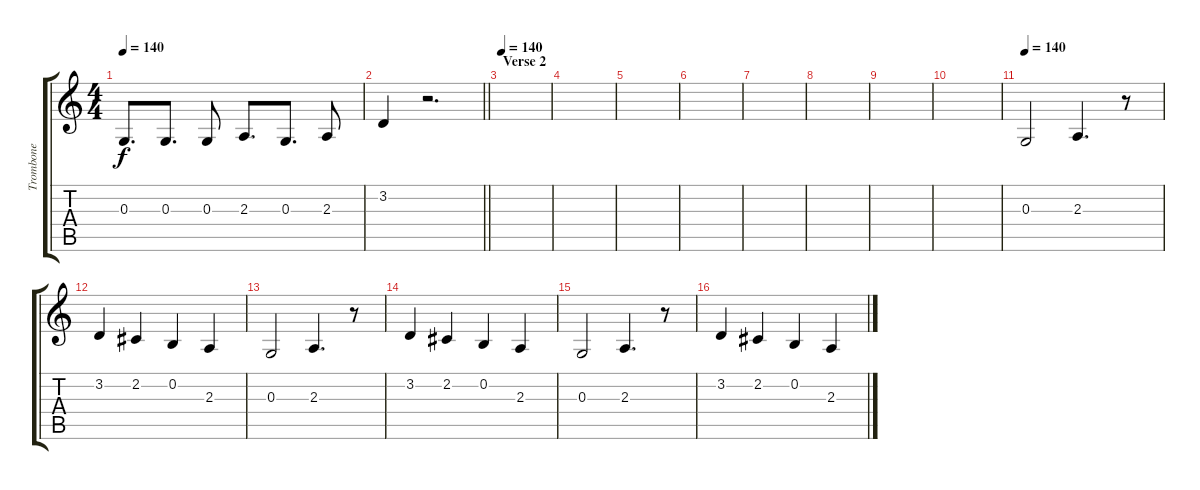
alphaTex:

\track ("Trombone" "Trombone") {instrument tuba}
\staff {score tabs}
\tuning (E4 B3 G3 D3 A2 E2) {hide}
\ts (4 4)
\tempo 140
\clef g2
\ks c
0.3.8{d dy f} 0.3.8{d} 0.3.8 2.3.8{d} 0.3.8{d} 2.3.8 |
\barLineRight lightlight
3.2.4 r.2{d} |
\section ("" "Verse 2")
\tempo 140
|
|
|
|
|
|
|
|
\tempo 140
0.3.2 2.3.4{d} r.8 |
3.2.4 2.2.4 0.2.4 2.3.4 |
0.3.2 2.3.4{d} r.8 |
3.2.4 2.2.4 0.2.4 2.3.4 |
0.3.2 2.3.4{d} r.8 |
3.2.4 2.2.4 0.2.4 2.3.4
